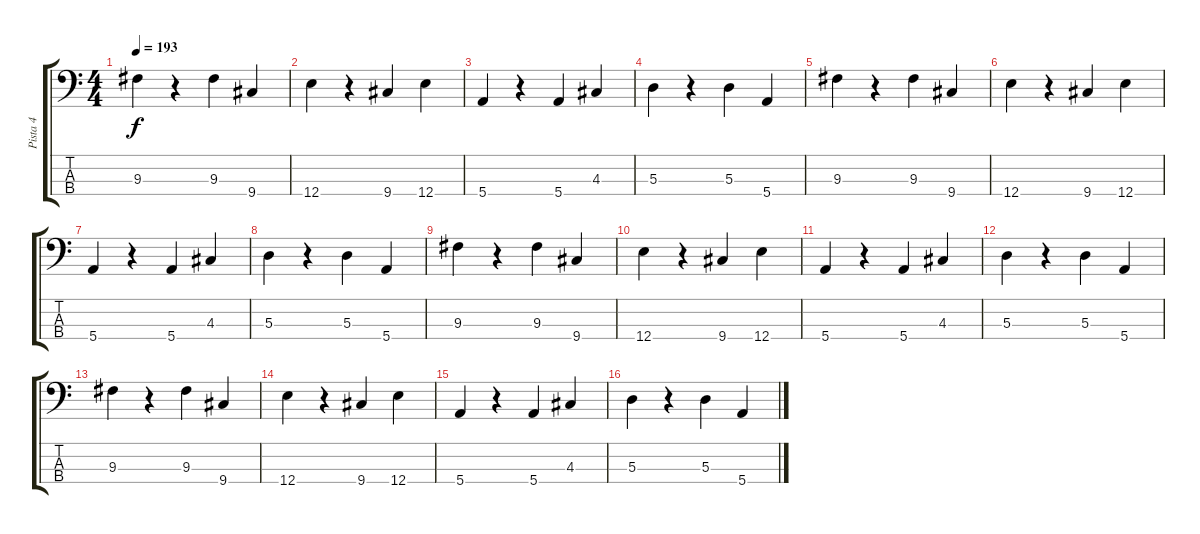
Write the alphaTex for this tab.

\track ("Pista 4" "Pista 4") {instrument electricbasspick}
\staff {score tabs}
\tuning (G2 D2 A1 E1) {hide}
\ts (4 4)
\tempo 193
\clef f4
\ks c
9.3.4{dy f} r.4 9.3.4 9.4.4 |
12.4.4 r.4 9.4.4 12.4.4 |
5.4.4 r.4 5.4.4 4.3.4 |
5.3.4 r.4 5.3.4 5.4.4 |
9.3.4 r.4 9.3.4 9.4.4 |
12.4.4 r.4 9.4.4 12.4.4 |
5.4.4 r.4 5.4.4 4.3.4 |
5.3.4 r.4 5.3.4 5.4.4 |
9.3.4 r.4 9.3.4 9.4.4 |
12.4.4 r.4 9.4.4 12.4.4 |
5.4.4 r.4 5.4.4 4.3.4 |
5.3.4 r.4 5.3.4 5.4.4 |
9.3.4 r.4 9.3.4 9.4.4 |
12.4.4 r.4 9.4.4 12.4.4 |
5.4.4 r.4 5.4.4 4.3.4 |
5.3.4 r.4 5.3.4 5.4.4
